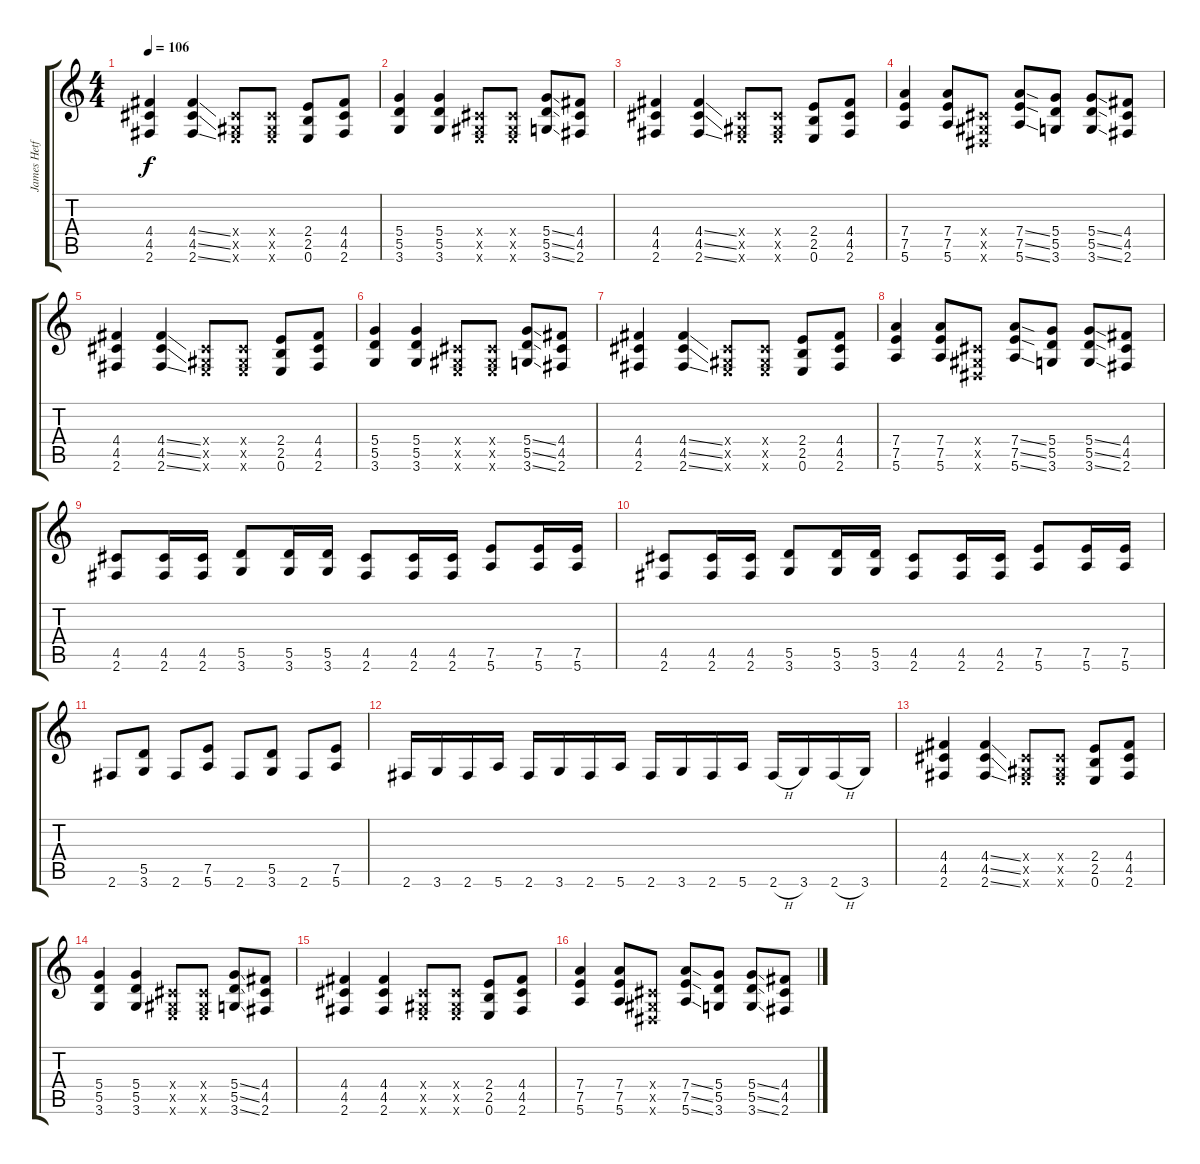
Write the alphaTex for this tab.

\track ("James Hetfield [Rythm Guitar]" "James Hetf") {instrument distortionguitar}
\staff {score tabs}
\tuning (E4 B3 G3 D3 A2 E2) {hide}
\ts (4 4)
\tempo 106
\clef g2
\ks c
(4.4 4.5 2.6).4{dy f} (4.4{ss} 4.5{ss} 2.6{ss}).4 (-1.4{x} -1.5{x} 0.6{x}).8 (-1.4{x} -1.5{x} 0.6{x}).8 (2.4 2.5 0.6).8 (4.4 4.5 2.6).8 |
(5.4 5.5 3.6).4 (5.4 5.5 3.6).4 (-1.4{x} -1.5{x} 0.6{x}).8 (-1.4{x} -1.5{x} 0.6{x}).8 (5.4{ss} 5.5{ss} 3.6{ss}).8 (4.4 4.5 2.6).8 |
(4.4 4.5 2.6).4 (4.4{ss} 4.5{ss} 2.6{ss}).4 (-1.4{x} -1.5{x} 0.6{x}).8 (-1.4{x} -1.5{x} 0.6{x}).8 (2.4 2.5 0.6).8 (4.4 4.5 2.6).8 |
(7.4 7.5 5.6).4 (7.4 7.5 5.6).8 (-1.4{x} -1.5{x} -1.6{x}).8 (7.4{ss} 7.5{ss} 5.6{ss}).8 (5.4 5.5 3.6).8 (5.4{ss} 5.5{ss} 3.6{ss}).8 (4.4 4.5 2.6).8 |
(4.4 4.5 2.6).4 (4.4{ss} 4.5{ss} 2.6{ss}).4 (-1.4{x} -1.5{x} 0.6{x}).8 (-1.4{x} -1.5{x} 0.6{x}).8 (2.4 2.5 0.6).8 (4.4 4.5 2.6).8 |
(5.4 5.5 3.6).4 (5.4 5.5 3.6).4 (-1.4{x} -1.5{x} 0.6{x}).8 (-1.4{x} -1.5{x} 0.6{x}).8 (5.4{ss} 5.5{ss} 3.6{ss}).8 (4.4 4.5 2.6).8 |
(4.4 4.5 2.6).4 (4.4{ss} 4.5{ss} 2.6{ss}).4 (-1.4{x} -1.5{x} 0.6{x}).8 (-1.4{x} -1.5{x} 0.6{x}).8 (2.4 2.5 0.6).8 (4.4 4.5 2.6).8 |
(7.4 7.5 5.6).4 (7.4 7.5 5.6).8 (-1.4{x} -1.5{x} -1.6{x}).8 (7.4{ss} 7.5{ss} 5.6{ss}).8 (5.4 5.5 3.6).8 (5.4{ss} 5.5{ss} 3.6{ss}).8 (4.4 4.5 2.6).8 |
(4.5 2.6).8 (4.5 2.6).16 (4.5 2.6).16 (5.5 3.6).8 (5.5 3.6).16 (5.5 3.6).16 (4.5 2.6).8 (4.5 2.6).16 (4.5 2.6).16 (7.5 5.6).8 (7.5 5.6).16 (7.5 5.6).16 |
(4.5 2.6).8 (4.5 2.6).16 (4.5 2.6).16 (5.5 3.6).8 (5.5 3.6).16 (5.5 3.6).16 (4.5 2.6).8 (4.5 2.6).16 (4.5 2.6).16 (7.5 5.6).8 (7.5 5.6).16 (7.5 5.6).16 |
2.6.8 (5.5 3.6).8 2.6.8 (7.5 5.6).8 2.6.8 (5.5 3.6).8 2.6.8 (7.5 5.6).8 |
2.6.16 3.6.16 2.6.16 5.6.16 2.6.16 3.6.16 2.6.16 5.6.16 2.6.16 3.6.16 2.6.16 5.6.16 2.6{h}.16 3.6.16 2.6{h}.16 3.6.16 |
(4.4 4.5 2.6).4 (4.4{ss} 4.5{ss} 2.6{ss}).4 (-1.4{x} -1.5{x} 0.6{x}).8 (-1.4{x} -1.5{x} 0.6{x}).8 (2.4 2.5 0.6).8 (4.4 4.5 2.6).8 |
(5.4 5.5 3.6).4 (5.4 5.5 3.6).4 (-1.4{x} -1.5{x} 0.6{x}).8 (-1.4{x} -1.5{x} 0.6{x}).8 (5.4{ss} 5.5{ss} 3.6{ss}).8 (4.4 4.5 2.6).8 |
(4.4 4.5 2.6).4 (4.4 4.5 2.6).4 (-1.4{x} -1.5{x} 0.6{x}).8 (-1.4{x} -1.5{x} 0.6{x}).8 (2.4 2.5 0.6).8 (4.4 4.5 2.6).8 |
(7.4 7.5 5.6).4 (7.4 7.5 5.6).8 (-1.4{x} -1.5{x} -1.6{x}).8 (7.4{ss} 7.5{ss} 5.6{ss}).8 (5.4 5.5 3.6).8 (5.4{ss} 5.5{ss} 3.6{ss}).8 (4.4 4.5 2.6).8
